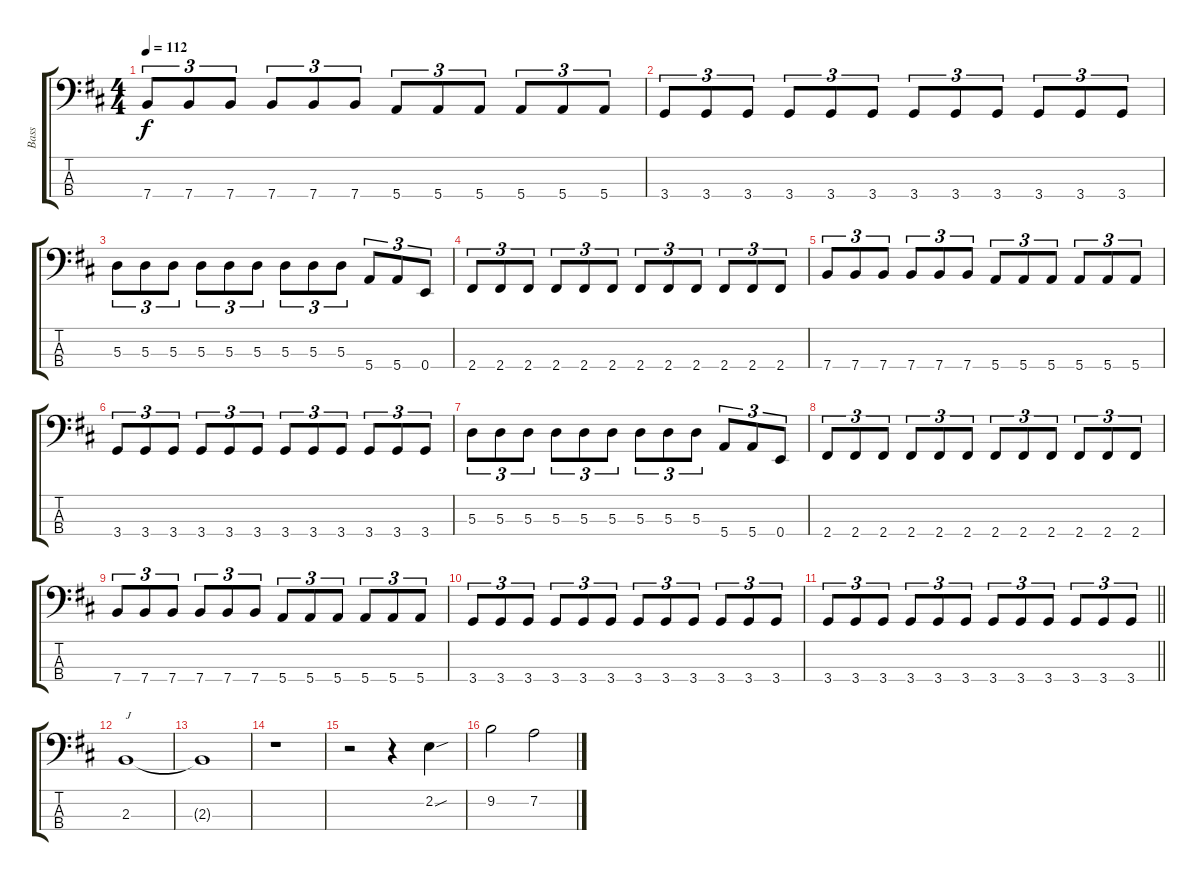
\track ("Bass" "Bass") {instrument electricbasspick}
\staff {score tabs}
\tuning (G2 D2 A1 E1) {hide}
\ts (4 4)
\tempo 112
\clef f4
\ks d
7.4.8{tu (3 2) dy f} 7.4.8{tu (3 2)} 7.4.8{tu (3 2)} 7.4.8{tu (3 2)} 7.4.8{tu (3 2)} 7.4.8{tu (3 2)} 5.4.8{tu (3 2)} 5.4.8{tu (3 2)} 5.4.8{tu (3 2)} 5.4.8{tu (3 2)} 5.4.8{tu (3 2)} 5.4.8{tu (3 2)} |
3.4.8{tu (3 2)} 3.4.8{tu (3 2)} 3.4.8{tu (3 2)} 3.4.8{tu (3 2)} 3.4.8{tu (3 2)} 3.4.8{tu (3 2)} 3.4.8{tu (3 2)} 3.4.8{tu (3 2)} 3.4.8{tu (3 2)} 3.4.8{tu (3 2)} 3.4.8{tu (3 2)} 3.4.8{tu (3 2)} |
5.3.8{tu (3 2)} 5.3.8{tu (3 2)} 5.3.8{tu (3 2)} 5.3.8{tu (3 2)} 5.3.8{tu (3 2)} 5.3.8{tu (3 2)} 5.3.8{tu (3 2)} 5.3.8{tu (3 2)} 5.3.8{tu (3 2)} 5.4.8{tu (3 2)} 5.4.8{tu (3 2)} 0.4.8{tu (3 2)} |
2.4.8{tu (3 2)} 2.4.8{tu (3 2)} 2.4.8{tu (3 2)} 2.4.8{tu (3 2)} 2.4.8{tu (3 2)} 2.4.8{tu (3 2)} 2.4.8{tu (3 2)} 2.4.8{tu (3 2)} 2.4.8{tu (3 2)} 2.4.8{tu (3 2)} 2.4.8{tu (3 2)} 2.4.8{tu (3 2)} |
7.4.8{tu (3 2)} 7.4.8{tu (3 2)} 7.4.8{tu (3 2)} 7.4.8{tu (3 2)} 7.4.8{tu (3 2)} 7.4.8{tu (3 2)} 5.4.8{tu (3 2)} 5.4.8{tu (3 2)} 5.4.8{tu (3 2)} 5.4.8{tu (3 2)} 5.4.8{tu (3 2)} 5.4.8{tu (3 2)} |
3.4.8{tu (3 2)} 3.4.8{tu (3 2)} 3.4.8{tu (3 2)} 3.4.8{tu (3 2)} 3.4.8{tu (3 2)} 3.4.8{tu (3 2)} 3.4.8{tu (3 2)} 3.4.8{tu (3 2)} 3.4.8{tu (3 2)} 3.4.8{tu (3 2)} 3.4.8{tu (3 2)} 3.4.8{tu (3 2)} |
5.3.8{tu (3 2)} 5.3.8{tu (3 2)} 5.3.8{tu (3 2)} 5.3.8{tu (3 2)} 5.3.8{tu (3 2)} 5.3.8{tu (3 2)} 5.3.8{tu (3 2)} 5.3.8{tu (3 2)} 5.3.8{tu (3 2)} 5.4.8{tu (3 2)} 5.4.8{tu (3 2)} 0.4.8{tu (3 2)} |
2.4.8{tu (3 2)} 2.4.8{tu (3 2)} 2.4.8{tu (3 2)} 2.4.8{tu (3 2)} 2.4.8{tu (3 2)} 2.4.8{tu (3 2)} 2.4.8{tu (3 2)} 2.4.8{tu (3 2)} 2.4.8{tu (3 2)} 2.4.8{tu (3 2)} 2.4.8{tu (3 2)} 2.4.8{tu (3 2)} |
7.4.8{tu (3 2)} 7.4.8{tu (3 2)} 7.4.8{tu (3 2)} 7.4.8{tu (3 2)} 7.4.8{tu (3 2)} 7.4.8{tu (3 2)} 5.4.8{tu (3 2)} 5.4.8{tu (3 2)} 5.4.8{tu (3 2)} 5.4.8{tu (3 2)} 5.4.8{tu (3 2)} 5.4.8{tu (3 2)} |
3.4.8{tu (3 2)} 3.4.8{tu (3 2)} 3.4.8{tu (3 2)} 3.4.8{tu (3 2)} 3.4.8{tu (3 2)} 3.4.8{tu (3 2)} 3.4.8{tu (3 2)} 3.4.8{tu (3 2)} 3.4.8{tu (3 2)} 3.4.8{tu (3 2)} 3.4.8{tu (3 2)} 3.4.8{tu (3 2)} |
\barLineRight lightlight
3.4.8{tu (3 2)} 3.4.8{tu (3 2)} 3.4.8{tu (3 2)} 3.4.8{tu (3 2)} 3.4.8{tu (3 2)} 3.4.8{tu (3 2)} 3.4.8{tu (3 2)} 3.4.8{tu (3 2)} 3.4.8{tu (3 2)} 3.4.8{tu (3 2)} 3.4.8{tu (3 2)} 3.4.8{tu (3 2)} |
2.3.1{txt "J"} |
2.3{t}.1 |
r.1 |
r.2 r.4 2.2{sou}.4 |
9.2.2 7.2.2
